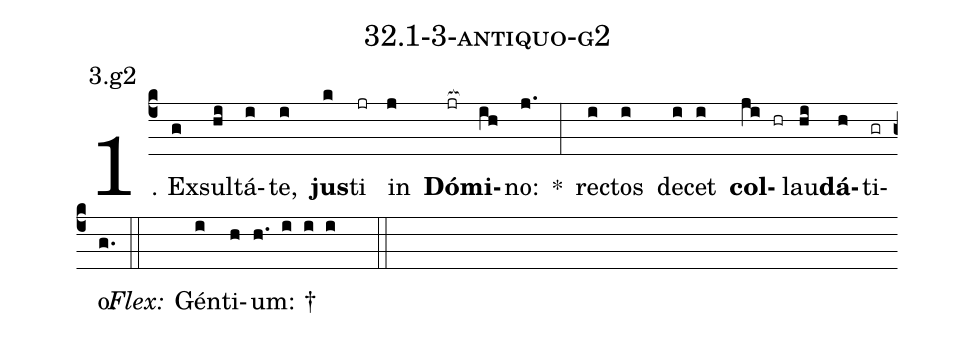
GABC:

name: 32.1-3-antiquo-g2;
annotation: 3.g2;
%%
(c4)1. Ex(g)sul(hi)tá(i)te,(i) <b>jus</b>(k)ti(jr) in(j) <b>Dó</b>(jr[ocb:1{])<b>mi</b>(ih[ocb:0}])no:(j.) *(:) rec(i)tos(i) de(i)cet(i) <b>col</b>(ji hr)lau(hi)<b>dá</b>(h)ti(gr)o.(g.) (::)
<i>Flex:</i>()  Gén(i)ti(h)um: †(h. i i i  ::)
